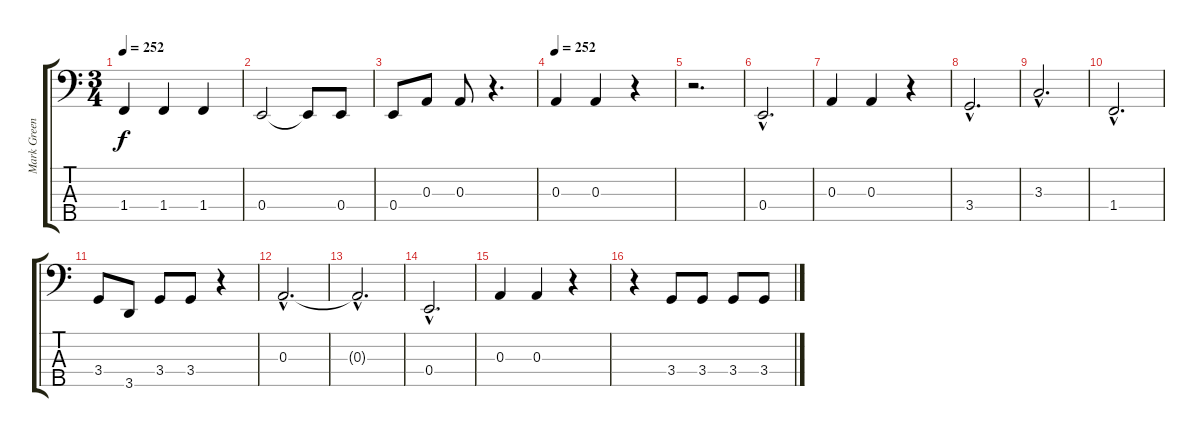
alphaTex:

\track ("Mark Greenwell" "Mark Green") {instrument electricbasspick}
\staff {score tabs}
\tuning (G2 D2 A1 E1 B0) {hide}
\ts (3 4)
\tempo 252
\clef f4
\ks c
1.4{t}.4{dy f} 1.4.4 1.4.4 |
0.4.2 0.4{t}.8 0.4.8 |
0.4.8 0.3.8 0.3.8 r.4{d} |
\tempo 252
0.3.4 0.3.4 r.4 |
r.2{d} |
0.4{hac}.2{d} |
0.3.4 0.3.4 r.4 |
3.4{hac}.2{d} |
3.3{hac}.2{d} |
1.4{hac}.2{d} |
3.4.8 3.5.8 3.4.8 3.4.8 r.4 |
0.3{hac}.2{d} |
0.3{hac t}.2{d} |
0.4{hac}.2{d} |
0.3.4 0.3.4 r.4 |
r.4 3.4.8 3.4.8 3.4.8 3.4.8
